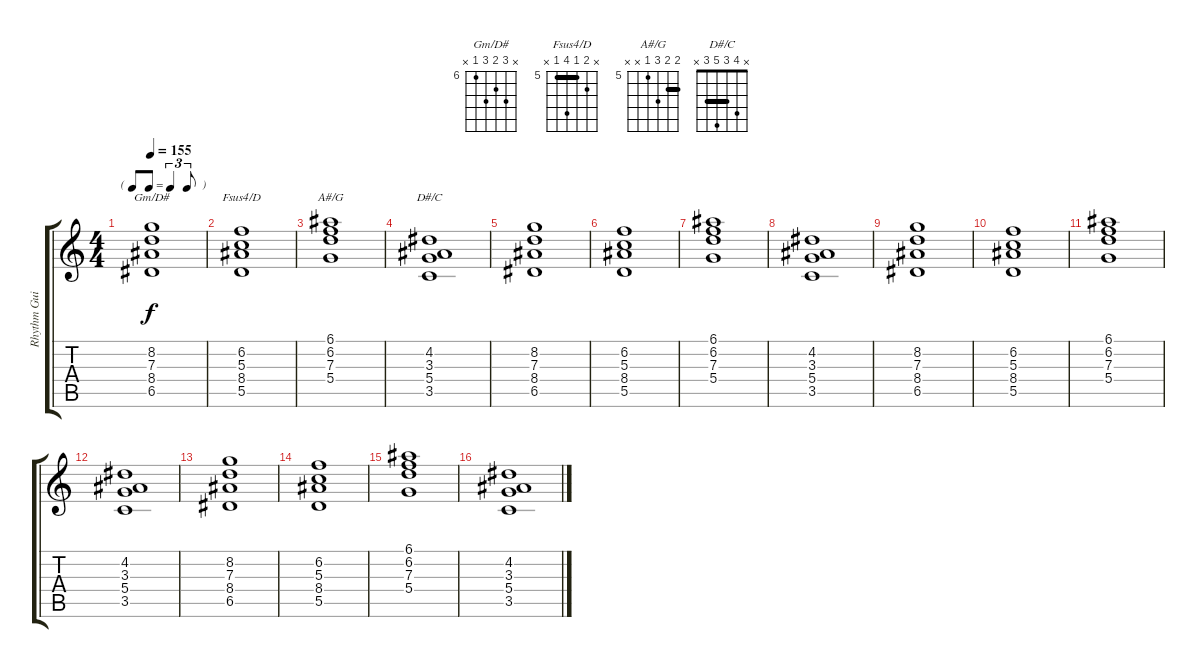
\track ("Rhythm Guitar" "Rhythm Gui") {instrument electricguitarjazz}
\staff {score tabs}
\tuning (E4 B3 G3 D3 A2 E2) {hide}
\chord ("Gm/D#" x 8 7 8 6 x) {firstfret 6}
\chord ("Fsus4/D" x 6 5 8 5 x) {firstfret 5 barre 5}
\chord ("A#/G" 6 6 7 5 x x) {firstfret 5 barre 6}
\chord ("D#/C" x 4 3 5 3 x) {barre 3}
\ts (4 4)
\tf triplet8th
\tempo 155
\clef g2
\ks c
(8.2 7.3 8.4 6.5).1{ch "Gm/D#" dy f} |
(6.2 5.3 8.4 5.5).1{ch "Fsus4/D"} |
(6.1 6.2 7.3 5.4).1{ch "A#/G"} |
(4.2 3.3 5.4 3.5).1{ch "D#/C"} |
(8.2 7.3 8.4 6.5).1 |
(6.2 5.3 8.4 5.5).1 |
(6.1 6.2 7.3 5.4).1 |
(4.2 3.3 5.4 3.5).1 |
(8.2 7.3 8.4 6.5).1 |
(6.2 5.3 8.4 5.5).1 |
(6.1 6.2 7.3 5.4).1 |
(4.2 3.3 5.4 3.5).1 |
(8.2 7.3 8.4 6.5).1 |
(6.2 5.3 8.4 5.5).1 |
(6.1 6.2 7.3 5.4).1 |
(4.2 3.3 5.4 3.5).1
